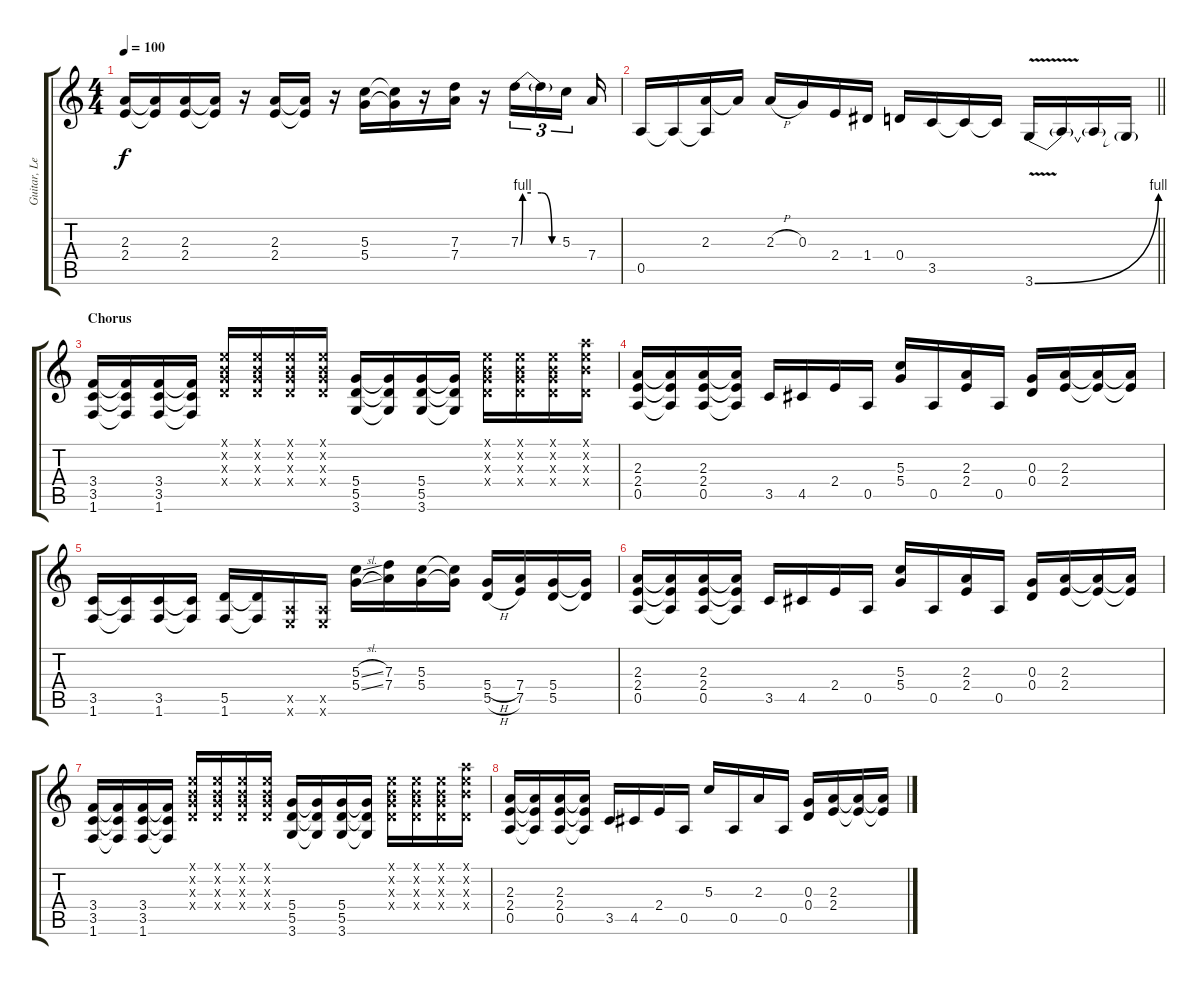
\track ("Guitar, Lead" "Guitar, Le") {instrument overdrivenguitar}
\staff {score tabs}
\tuning (E4 B3 G3 D3 A2 E2) {hide}
\ts (4 4)
\tempo 100
\clef g2
\ks c
(2.3 2.4).16{dy f} (2.3{t} 2.4{t}).16 (2.3 2.4).16 (2.3{t} 2.4{t}).16 r.16 (2.3 2.4).16 (2.3{t} 2.4{t}).16 r.16 (5.3 5.4).16 (5.3{t} 5.4{t}).16 r.16 (7.3 7.4).16 r.16 7.3{be (custom 0 0 3 4 15 4 30 4 45 0 60 0)}.16{tu (3 2)} 7.3{t}.16{tu (3 2)} 5.3.16{tu (3 2) beam splitsecondary} 7.4.16 |
\barLineRight lightlight
0.5.16 0.5{t}.16 (2.3 0.5{t}).16 2.3{t}.16 2.3{h}.16 0.3.16 2.4.16 1.4.16 0.4.16 3.5.16 3.5{t}.16 3.5{t}.16 3.6{be (bend 0 0 60 4) v}.16 3.6{t}.16 3.6{t}.16 3.6{t}.16 |
\section ("" "Chorus")
(3.4 3.5 1.6).16 (3.4{t} 3.5{t} 1.6{t}).16 (3.4 3.5 1.6).16 (3.4{t} 3.5{t} 1.6{t}).16 (0.1{x} 0.2{x} 0.3{x} 0.4{x}).16 (0.1{x} 0.2{x} 0.3{x} 0.4{x}).16 (0.1{x} 0.2{x} 0.3{x} 0.4{x}).16 (0.1{x} 0.2{x} 0.3{x} 0.4{x}).16 (5.4 5.5 3.6).16 (5.4{t} 5.5{t} 3.6{t}).16 (5.4 5.5 3.6).16 (5.4{t} 5.5{t} 3.6{t}).16 (0.1{x} 0.2{x} 0.3{x} 0.4{x}).16 (0.1{x} 0.2{x} 0.3{x} 0.4{x}).16 (0.1{x} 0.2{x} 0.3{x} 0.4{x}).16 (0.1{x} 0.2{x} 14.3{x} 0.4{x}).16 |
(2.3 2.4 0.5).16 (2.3{t} 2.4{t} 0.5{t}).16 (2.3 2.4 0.5).16 (2.3{t} 2.4{t} 0.5{t}).16 3.5.16 4.5.16 2.4.16 0.5.16 (5.3 5.4).16 0.5.16 (2.3 2.4).16 0.5.16 (0.3 0.4).16 (2.3 2.4).16 (2.3{t} 2.4{t}).16 (2.3{t} 2.4{t}).16 |
(3.5 1.6).16 (3.5{t} 1.6{t}).16 (3.5 1.6).16 (3.5{t} 1.6{t}).16 (5.5 1.6).16 (5.5{t} 1.6{t}).16 (0.5{x} 0.6{x}).16 (0.5{x} 0.6{x}).16 (5.3{sl} 5.4{sl}).16 (7.3 7.4).16 (5.3 5.4).16 (5.3{t} 5.4{t}).16 (5.4{h} 5.5{h}).16 (7.4 7.5).16 (5.4 5.5).16 (5.4{t} 5.5{t}).16 |
(2.3 2.4 0.5).16 (2.3{t} 2.4{t} 0.5{t}).16 (2.3 2.4 0.5).16 (2.3{t} 2.4{t} 0.5{t}).16 3.5.16 4.5.16 2.4.16 0.5.16 (5.3 5.4).16 0.5.16 (2.3 2.4).16 0.5.16 (0.3 0.4).16 (2.3 2.4).16 (2.3{t} 2.4{t}).16 (2.3{t} 2.4{t}).16 |
(3.4 3.5 1.6).16 (3.4{t} 3.5{t} 1.6{t}).16 (3.4 3.5 1.6).16 (3.4{t} 3.5{t} 1.6{t}).16 (0.1{x} 0.2{x} 0.3{x} 0.4{x}).16 (0.1{x} 0.2{x} 0.3{x} 0.4{x}).16 (0.1{x} 0.2{x} 0.3{x} 0.4{x}).16 (0.1{x} 0.2{x} 0.3{x} 0.4{x}).16 (5.4 5.5 3.6).16 (5.4{t} 5.5{t} 3.6{t}).16 (5.4 5.5 3.6).16 (5.4{t} 5.5{t} 3.6{t}).16 (0.1{x} 0.2{x} 0.3{x} 0.4{x}).16 (0.1{x} 0.2{x} 0.3{x} 0.4{x}).16 (0.1{x} 0.2{x} 0.3{x} 0.4{x}).16 (0.1{x} 0.2{x} 14.3{x} 0.4{x}).16 |
(2.3 2.4 0.5).16 (2.3{t} 2.4{t} 0.5{t}).16 (2.3 2.4 0.5).16 (2.3{t} 2.4{t} 0.5{t}).16 3.5.16 4.5.16 2.4.16 0.5.16 5.3.16 0.5.16 2.3.16 0.5.16 (0.3 0.4).16 (2.3 2.4).16 (2.3{t} 2.4{t}).16 (2.3{t} 2.4{t}).16
